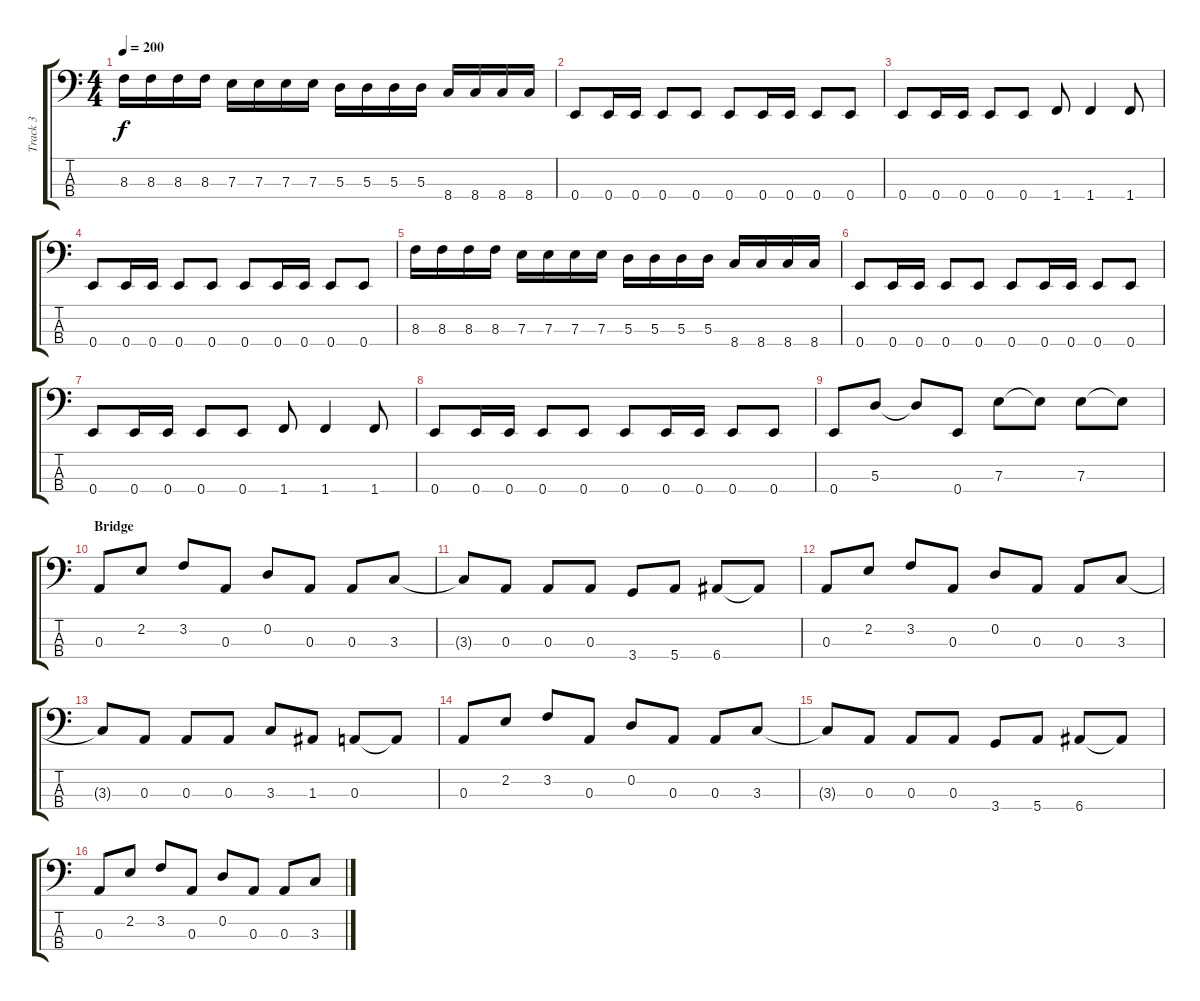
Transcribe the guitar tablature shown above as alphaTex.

\track ("Track 3" "Track 3") {instrument electricbasspick}
\staff {score tabs}
\tuning (G2 D2 A1 E1) {hide}
\ts (4 4)
\tempo 200
\clef f4
\ks c
8.3.16{dy f} 8.3.16 8.3.16 8.3.16 7.3.16 7.3.16 7.3.16 7.3.16 5.3.16 5.3.16 5.3.16 5.3.16 8.4.16 8.4.16 8.4.16 8.4.16 |
0.4.8 0.4.16 0.4.16 0.4.8 0.4.8 0.4.8 0.4.16 0.4.16 0.4.8 0.4.8 |
0.4.8 0.4.16 0.4.16 0.4.8 0.4.8 1.4.8 1.4.4 1.4.8 |
0.4.8 0.4.16 0.4.16 0.4.8 0.4.8 0.4.8 0.4.16 0.4.16 0.4.8 0.4.8 |
8.3.16 8.3.16 8.3.16 8.3.16 7.3.16 7.3.16 7.3.16 7.3.16 5.3.16 5.3.16 5.3.16 5.3.16 8.4.16 8.4.16 8.4.16 8.4.16 |
0.4.8 0.4.16 0.4.16 0.4.8 0.4.8 0.4.8 0.4.16 0.4.16 0.4.8 0.4.8 |
0.4.8 0.4.16 0.4.16 0.4.8 0.4.8 1.4.8 1.4.4 1.4.8 |
0.4.8 0.4.16 0.4.16 0.4.8 0.4.8 0.4.8 0.4.16 0.4.16 0.4.8 0.4.8 |
0.4.8 5.3.8 5.3{t}.8 0.4.8 7.3.8 7.3{t}.8 7.3.8 7.3{t}.8 |
\section ("" "Bridge")
0.3.8 2.2.8 3.2.8 0.3.8 0.2.8 0.3.8 0.3.8 3.3.8 |
3.3{t}.8 0.3.8 0.3.8 0.3.8 3.4.8 5.4.8 6.4.8 6.4{t}.8 |
0.3.8 2.2.8 3.2.8 0.3.8 0.2.8 0.3.8 0.3.8 3.3.8 |
3.3{t}.8 0.3.8 0.3.8 0.3.8 3.3.8 1.3.8 0.3.8 0.3{t}.8 |
0.3.8 2.2.8 3.2.8 0.3.8 0.2.8 0.3.8 0.3.8 3.3.8 |
3.3{t}.8 0.3.8 0.3.8 0.3.8 3.4.8 5.4.8 6.4.8 6.4{t}.8 |
0.3.8 2.2.8 3.2.8 0.3.8 0.2.8 0.3.8 0.3.8 3.3.8
